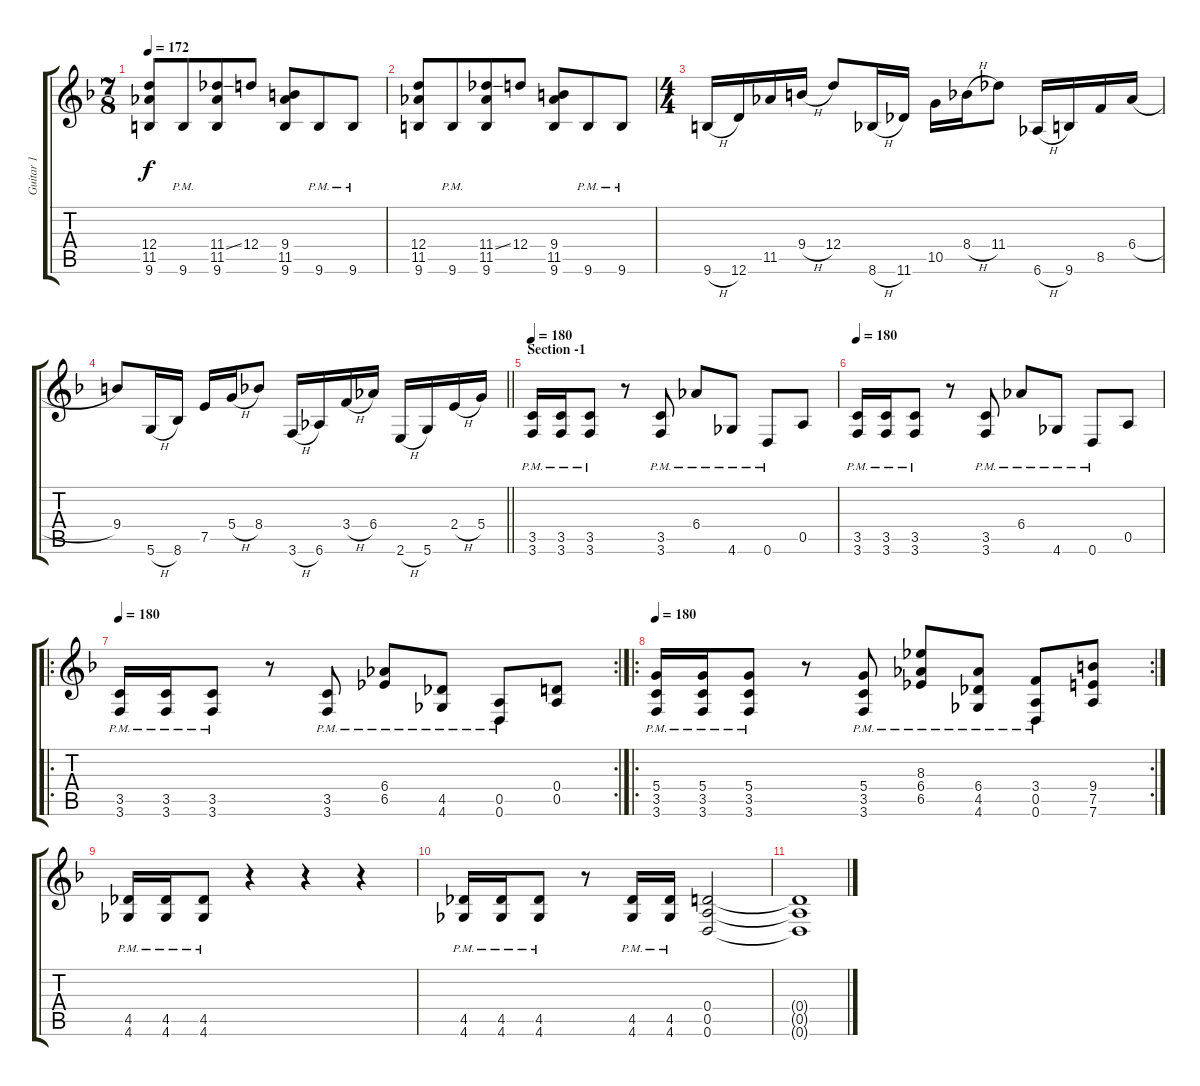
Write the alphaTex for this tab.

\track ("Guitar 1" "Guitar 1") {instrument distortionguitar}
\staff {score tabs}
\tuning (E4 B3 G3 D3 A2 D2) {hide}
\ts (7 8)
\tempo 172
\clef g2
\ks dminor
(12.4 11.5 9.6).8{dy f} 9.6{pm}.8 (11.4{ss} 11.5 9.6).8 12.4.8 (9.4 11.5 9.6).8 9.6{pm}.8 9.6{pm}.8 |
(12.4 11.5 9.6).8 9.6{pm}.8 (11.4{ss} 11.5 9.6).8 12.4.8 (9.4 11.5 9.6).8 9.6{pm}.8 9.6{pm}.8 |
\ts (4 4)
9.6{h}.16 12.6.16 11.5.16 9.4{h}.16 12.4.8 8.6{h}.16 11.6.16 10.5.16 8.4{h}.16 11.4.8 6.6{h}.16 9.6.16 8.5.16 6.4{h}.16 |
\barLineRight lightlight
9.4.8 5.6{h}.16 8.6.16 7.5.16 5.4{h}.16 8.4.8 3.6{h}.16 6.6.16 3.4{h}.16 6.4.16 2.6{h}.16 5.6.16 2.4{h}.16 5.4.16 |
\section ("" "Section -1")
\tempo 180
(3.5{pm} 3.6{pm}).16 (3.5{pm} 3.6{pm}).16 (3.5{pm} 3.6{pm}).8 r.8 (3.5{pm} 3.6{pm}).8 6.4{pm}.8 4.6{pm}.8 0.6{pm}.8 0.5.8 |
\tempo 180
(3.5{pm} 3.6{pm}).16 (3.5{pm} 3.6{pm}).16 (3.5{pm} 3.6{pm}).8 r.8 (3.5{pm} 3.6{pm}).8 6.4{pm}.8 4.6{pm}.8 0.6{pm}.8 0.5.8 |
\ro
\rc 2
\tempo 180
(3.5{pm} 3.6{pm}).16 (3.5{pm} 3.6{pm}).16 (3.5{pm} 3.6{pm}).8 r.8 (3.5{pm} 3.6{pm}).8 (6.4{pm} 6.5{pm}).8 (4.5{pm} 4.6{pm}).8 (0.5{pm} 0.6{pm}).8 (0.4 0.5).8 |
\ro
\rc 2
\tempo 180
(5.4{pm} 3.5{pm} 3.6{pm}).16 (5.4{pm} 3.5{pm} 3.6{pm}).16 (5.4{pm} 3.5{pm} 3.6{pm}).8 r.8 (5.4{pm} 3.5{pm} 3.6{pm}).8 (8.3{pm} 6.4{pm} 6.5{pm}).8 (6.4{pm} 4.5{pm} 4.6{pm}).8 (3.4{pm} 0.5{pm} 0.6{pm}).8 (9.4 7.5 7.6).8 |
(4.5{pm} 4.6{pm}).16 (4.5{pm} 4.6{pm}).16 (4.5{pm} 4.6{pm}).8 r.4 r.4 r.4 |
(4.5{pm} 4.6{pm}).16 (4.5{pm} 4.6{pm}).16 (4.5{pm} 4.6{pm}).8 r.8 (4.5{pm} 4.6{pm}).16 (4.5{pm} 4.6{pm}).16 (0.4 0.5 0.6).2 |
(0.4{t} 0.5{t} 0.6{t}).1
